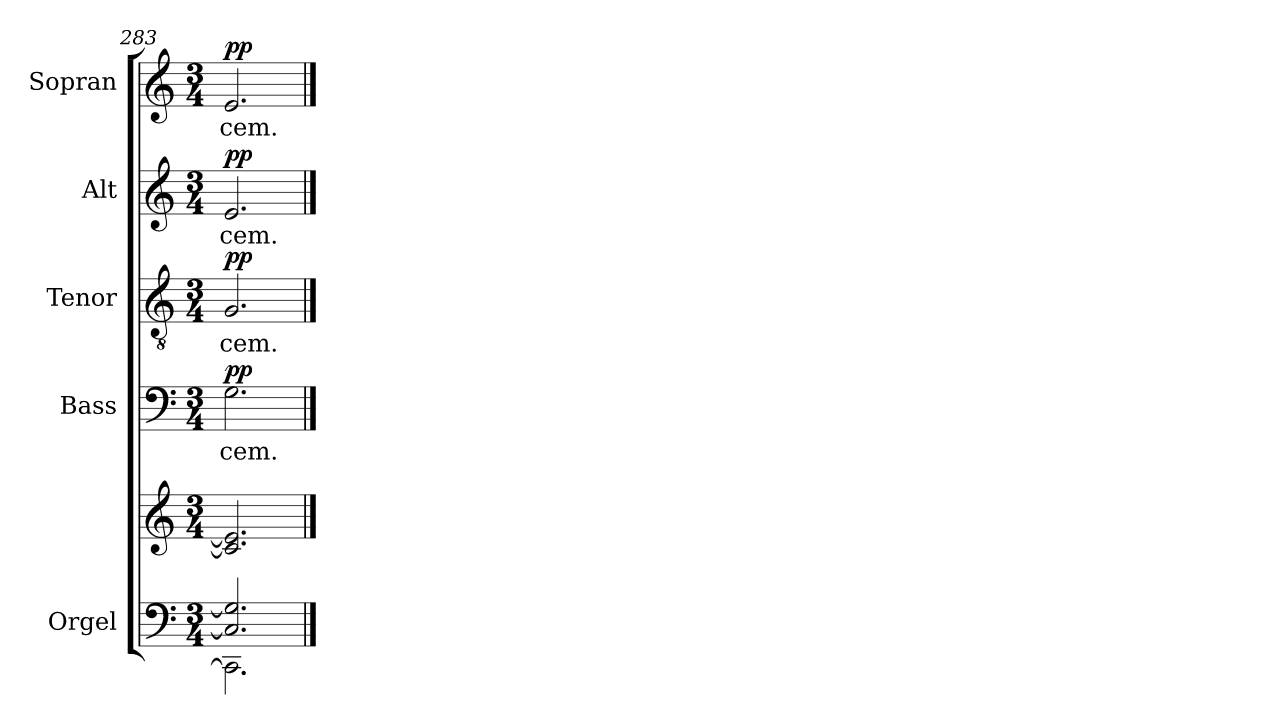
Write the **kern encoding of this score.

**kern	**kern	**kern	**text	**dynam	**kern	**text	**dynam	**kern	**text	**dynam	**kern	**text	**dynam
*part5	*part5	*part4	*part4	*part4	*part3	*part3	*part3	*part2	*part2	*part2	*part1	*part1	*part1
*staff6	*staff5	*staff4	*staff4	*staff4	*staff3	*staff3	*staff3	*staff2	*staff2	*staff2	*staff1	*staff1	*staff1
*I"Orgel	*	*I"Bass	*	*	*I"Tenor	*	*	*I"Alt	*	*	*I"Sopran	*	*
*I'Org.	*	*I'B.	*	*	*I'T.	*	*	*I'A.	*	*	*I'S.	*	*
*clefF4	*clefG2	*clefF4	*	*	*clefGv2	*	*	*clefG2	*	*	*clefG2	*	*
*k[]	*k[]	*k[]	*	*	*k[]	*	*	*k[]	*	*	*k[]	*	*
*C:	*C:	*C:	*	*	*C:	*	*	*C:	*	*	*C:	*	*
*M3/4	*M3/4	*M3/4	*	*	*M3/4	*	*	*M3/4	*	*	*M3/4	*	*
=283	=283	=283	=283	=283	=283	=283	=283	=283	=283	=283	=283	=283	=283
*^	*	*	*	*	*	*	*	*	*	*	*	*	*
!	!	!	!	!LO:LY:b	!LO:DY:a	!	!LO:LY:b	!LO:DY:a	!	!LO:LY:b	!LO:DY:a	!	!LO:LY:b	!LO:DY:a
2.C/] 2.G/]	2.CC\]	2.c/] 2.e/]	2.G\	-cem.	pp	2.G/	-cem.	pp	2.e/	-cem.	pp	2.e/	-cem.	pp
*v	*v	*	*	*	*	*	*	*	*	*	*	*	*	*
==	==	==	==	==	==	==	==	==	==	==	==	==	==
*-	*-	*-	*-	*-	*-	*-	*-	*-	*-	*-	*-	*-	*-
